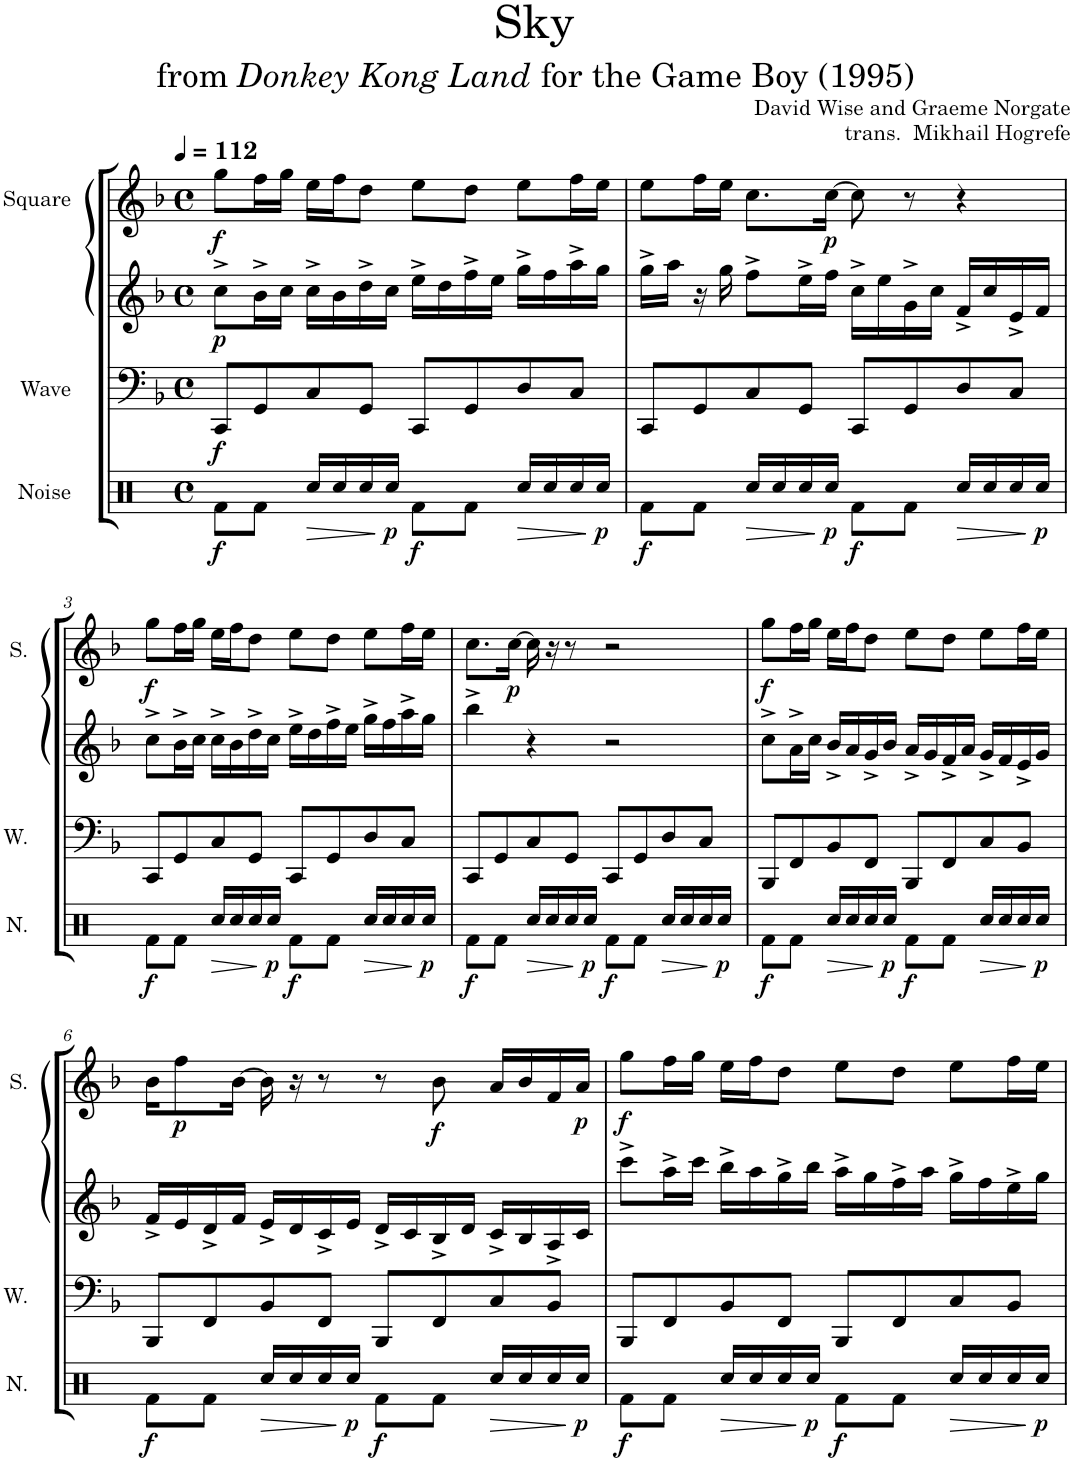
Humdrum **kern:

**kern	**dynam	**kern	**dynam	**kern	**dynam	**kern	**dynam
*part4	*part4	*part3	*part3	*part2	*part2	*part1	*part1
*staff4	*staff4	*staff3	*staff3	*staff2	*staff2	*staff1	*staff1
*I"Noise	*	*I"Wave	*	*I"Square Synthesizer	*	*I"Square	*
*I'N.	*	*I'W.	*	*	*	*I'S.	*
*clefX	*	*clefF4	*	*clefG2	*	*clefG2	*
*k[]	*	*k[b-]	*	*k[b-]	*	*k[b-]	*
*M4/4	*	*M4/4	*	*M4/4	*	*M4/4	*
*met(c)	*	*met(c)	*	*met(c)	*	*met(c)	*
*MM112	*	*MM112	*	*MM112	*	*MM112	*
=1	=1	=1	=1	=1	=1	=1	=1
!	!LO:DY:b	!	!LO:DY:b	!	!LO:DY:b	!	!LO:DY:b
8Rf\L	f	8CC/L	f	8cc^\L	p	8gg\L	f
8Rf\J	.	8GG/	.	16b-^\L	.	16ff\L	.
.	.	.	.	16cc\JJ	.	16gg\JJ	.
!	!LO:HP:b	!	!	!	!	!	!
16Rcc/LL	>	8C/	.	16cc^\LL	.	16ee\LL	.
16Rcc/	.	.	.	16b-\	.	16ff\J	.
16Rcc/	.	8GG/J	.	16dd^\	.	8dd\J	.
!	!LO:DY:n=1:b	!	!	!	!	!	!
16Rcc/JJ	] p	.	.	16cc\JJ	.	.	.
!	!LO:DY:n=2:b	!	!	!	!	!	!
8Rf\L	f	8CC/L	.	16ee^\LL	.	8ee\L	.
.	.	.	.	16dd\	.	.	.
8Rf\J	.	8GG/	.	16ff^\	.	8dd\J	.
.	.	.	.	16ee\JJ	.	.	.
!	!LO:HP:b	!	!	!	!	!	!
16Rcc/LL	>	8D/	.	16gg^\LL	.	8ee\L	.
16Rcc/	.	.	.	16ff\	.	.	.
16Rcc/	.	8C/J	.	16aa^\	.	16ff\L	.
!	!LO:DY:n=3:b	!	!	!	!	!	!
16Rcc/JJ	] p	.	.	16gg\JJ	.	16ee\JJ	.
=2	=2	=2	=2	=2	=2	=2	=2
!	!LO:DY:b	!	!	!	!	!	!
8Rf\L	f	8CC/L	.	16gg^\LL	.	8ee\L	.
.	.	.	.	16aa\JJ	.	.	.
8Rf\J	.	8GG/	.	16r	.	16ff\L	.
.	.	.	.	16gg\	.	16ee\JJ	.
!	!LO:HP:b	!	!	!	!	!	!
16Rcc/LL	>	8C/	.	8ff^\L	.	8.cc\L	.
16Rcc/	.	.	.	.	.	.	.
16Rcc/	.	8GG/J	.	16ee^\L	.	.	.
!	!LO:DY:n=1:b	!	!	!	!	!	!LO:DY:b
16Rcc/JJ	] p	.	.	16ff\JJ	.	[16cc\Jk	p
!	!LO:DY:n=2:b	!	!	!	!	!	!
8Rf\L	f	8CC/L	.	16cc^\LL	.	8cc\]	.
.	.	.	.	16ee\	.	.	.
8Rf\J	.	8GG/	.	16g^\	.	8r	.
.	.	.	.	16cc\JJ	.	.	.
!	!LO:HP:b	!	!	!	!	!	!
16Rcc/LL	>	8D/	.	16f^/LL	.	4r	.
16Rcc/	.	.	.	16cc/	.	.	.
16Rcc/	.	8C/J	.	16e^/	.	.	.
!	!LO:DY:n=3:b	!	!	!	!	!	!
16Rcc/JJ	] p	.	.	16f/JJ	.	.	.
!!LO:LB:g=z
=3	=3	=3	=3	=3	=3	=3	=3
!	!LO:DY:b	!	!	!	!	!	!LO:DY:b
8Rf\L	f	8CC/L	.	8cc^\L	.	8gg\L	f
8Rf\J	.	8GG/	.	16b-^\L	.	16ff\L	.
.	.	.	.	16cc\JJ	.	16gg\JJ	.
!	!LO:HP:b	!	!	!	!	!	!
16Rcc/LL	>	8C/	.	16cc^\LL	.	16ee\LL	.
16Rcc/	.	.	.	16b-\	.	16ff\J	.
16Rcc/	.	8GG/J	.	16dd^\	.	8dd\J	.
!	!LO:DY:n=1:b	!	!	!	!	!	!
16Rcc/JJ	] p	.	.	16cc\JJ	.	.	.
!	!LO:DY:n=2:b	!	!	!	!	!	!
8Rf\L	f	8CC/L	.	16ee^\LL	.	8ee\L	.
.	.	.	.	16dd\	.	.	.
8Rf\J	.	8GG/	.	16ff^\	.	8dd\J	.
.	.	.	.	16ee\JJ	.	.	.
!	!LO:HP:b	!	!	!	!	!	!
16Rcc/LL	>	8D/	.	16gg^\LL	.	8ee\L	.
16Rcc/	.	.	.	16ff\	.	.	.
16Rcc/	.	8C/J	.	16aa^\	.	16ff\L	.
!	!LO:DY:n=3:b	!	!	!	!	!	!
16Rcc/JJ	] p	.	.	16gg\JJ	.	16ee\JJ	.
=4	=4	=4	=4	=4	=4	=4	=4
!	!LO:DY:b	!	!	!	!	!	!
8Rf\L	f	8CC/L	.	4bb-^\	.	8.cc\L	.
8Rf\J	.	8GG/	.	.	.	.	.
!	!	!	!	!	!	!	!LO:DY:b
.	.	.	.	.	.	[16cc\Jk	p
!	!LO:HP:b	!	!	!	!	!	!
16Rcc/LL	>	8C/	.	4r	.	16cc\]	.
16Rcc/	.	.	.	.	.	16r	.
16Rcc/	.	8GG/J	.	.	.	8r	.
!	!LO:DY:n=1:b	!	!	!	!	!	!
16Rcc/JJ	] p	.	.	.	.	.	.
!	!LO:DY:n=2:b	!	!	!	!	!	!
8Rf\L	f	8CC/L	.	2r	.	2r	.
8Rf\J	.	8GG/	.	.	.	.	.
!	!LO:HP:b	!	!	!	!	!	!
16Rcc/LL	>	8D/	.	.	.	.	.
16Rcc/	.	.	.	.	.	.	.
16Rcc/	.	8C/J	.	.	.	.	.
!	!LO:DY:n=3:b	!	!	!	!	!	!
16Rcc/JJ	] p	.	.	.	.	.	.
=5	=5	=5	=5	=5	=5	=5	=5
!	!LO:DY:b	!	!	!	!	!	!LO:DY:b
8Rf\L	f	8BBB-/L	.	8cc^\L	.	8gg\L	f
8Rf\J	.	8FF/	.	16a^\L	.	16ff\L	.
.	.	.	.	16cc\JJ	.	16gg\JJ	.
!	!LO:HP:b	!	!	!	!	!	!
16Rcc/LL	>	8BB-/	.	16b-^/LL	.	16ee\LL	.
16Rcc/	.	.	.	16a/	.	16ff\J	.
16Rcc/	.	8FF/J	.	16g^/	.	8dd\J	.
!	!LO:DY:n=1:b	!	!	!	!	!	!
16Rcc/JJ	] p	.	.	16b-/JJ	.	.	.
!	!LO:DY:n=2:b	!	!	!	!	!	!
8Rf\L	f	8BBB-/L	.	16a^/LL	.	8ee\L	.
.	.	.	.	16g/	.	.	.
8Rf\J	.	8FF/	.	16f^/	.	8dd\J	.
.	.	.	.	16a/JJ	.	.	.
!	!LO:HP:b	!	!	!	!	!	!
16Rcc/LL	>	8C/	.	16g^/LL	.	8ee\L	.
16Rcc/	.	.	.	16f/	.	.	.
16Rcc/	.	8BB-/J	.	16e^/	.	16ff\L	.
!	!LO:DY:n=3:b	!	!	!	!	!	!
16Rcc/JJ	] p	.	.	16g/JJ	.	16ee\JJ	.
!!LO:LB:g=z
=6	=6	=6	=6	=6	=6	=6	=6
!	!LO:DY:b	!	!	!	!	!	!
8Rf\L	f	8BBB-/L	.	16f^/LL	.	16b-\KL	.
!	!	!	!	!	!	!	!LO:DY:b
.	.	.	.	16e/	.	8ff\	p
8Rf\J	.	8FF/	.	16d^/	.	.	.
.	.	.	.	16f/JJ	.	[16b-\Jk	.
!	!LO:HP:b	!	!	!	!	!	!
16Rcc/LL	>	8BB-/	.	16e^/LL	.	16b-\]	.
16Rcc/	.	.	.	16d/	.	16r	.
16Rcc/	.	8FF/J	.	16c^/	.	8r	.
!	!LO:DY:n=1:b	!	!	!	!	!	!
16Rcc/JJ	] p	.	.	16e/JJ	.	.	.
!	!LO:DY:n=2:b	!	!	!	!	!	!
8Rf\L	f	8BBB-/L	.	16d^/LL	.	8r	.
.	.	.	.	16c/	.	.	.
!	!	!	!	!	!	!	!LO:DY:b
8Rf\J	.	8FF/	.	16B-^/	.	8b-\	f
.	.	.	.	16d/JJ	.	.	.
!	!LO:HP:b	!	!	!	!	!	!
16Rcc/LL	>	8C/	.	16c^/LL	.	16a/LL	.
16Rcc/	.	.	.	16B-/	.	16b-/	.
16Rcc/	.	8BB-/J	.	16A^/	.	16f/	.
!	!LO:DY:n=3:b	!	!	!	!	!	!LO:DY:b
16Rcc/JJ	] p	.	.	16c/JJ	.	16a/JJ	p
=7	=7	=7	=7	=7	=7	=7	=7
!	!LO:DY:b	!	!	!	!	!	!LO:DY:b
8Rf\L	f	8BBB-/L	.	8ccc^\L	.	8gg\L	f
8Rf\J	.	8FF/	.	16aa^\L	.	16ff\L	.
.	.	.	.	16ccc\JJ	.	16gg\JJ	.
!	!LO:HP:b	!	!	!	!	!	!
16Rcc/LL	>	8BB-/	.	16bb-^\LL	.	16ee\LL	.
16Rcc/	.	.	.	16aa\	.	16ff\J	.
16Rcc/	.	8FF/J	.	16gg^\	.	8dd\J	.
!	!LO:DY:n=1:b	!	!	!	!	!	!
16Rcc/JJ	] p	.	.	16bb-\JJ	.	.	.
!	!LO:DY:n=2:b	!	!	!	!	!	!
8Rf\L	f	8BBB-/L	.	16aa^\LL	.	8ee\L	.
.	.	.	.	16gg\	.	.	.
8Rf\J	.	8FF/	.	16ff^\	.	8dd\J	.
.	.	.	.	16aa\JJ	.	.	.
!	!LO:HP:b	!	!	!	!	!	!
16Rcc/LL	>	8C/	.	16gg^\LL	.	8ee\L	.
16Rcc/	.	.	.	16ff\	.	.	.
16Rcc/	.	8BB-/J	.	16ee^\	.	16ff\L	.
!	!LO:DY:n=3:b	!	!	!	!	!	!
16Rcc/JJ	] p	.	.	16gg\JJ	.	16ee\JJ	.
=	=	=	=	=	=	=	=
*-	*-	*-	*-	*-	*-	*-	*-
